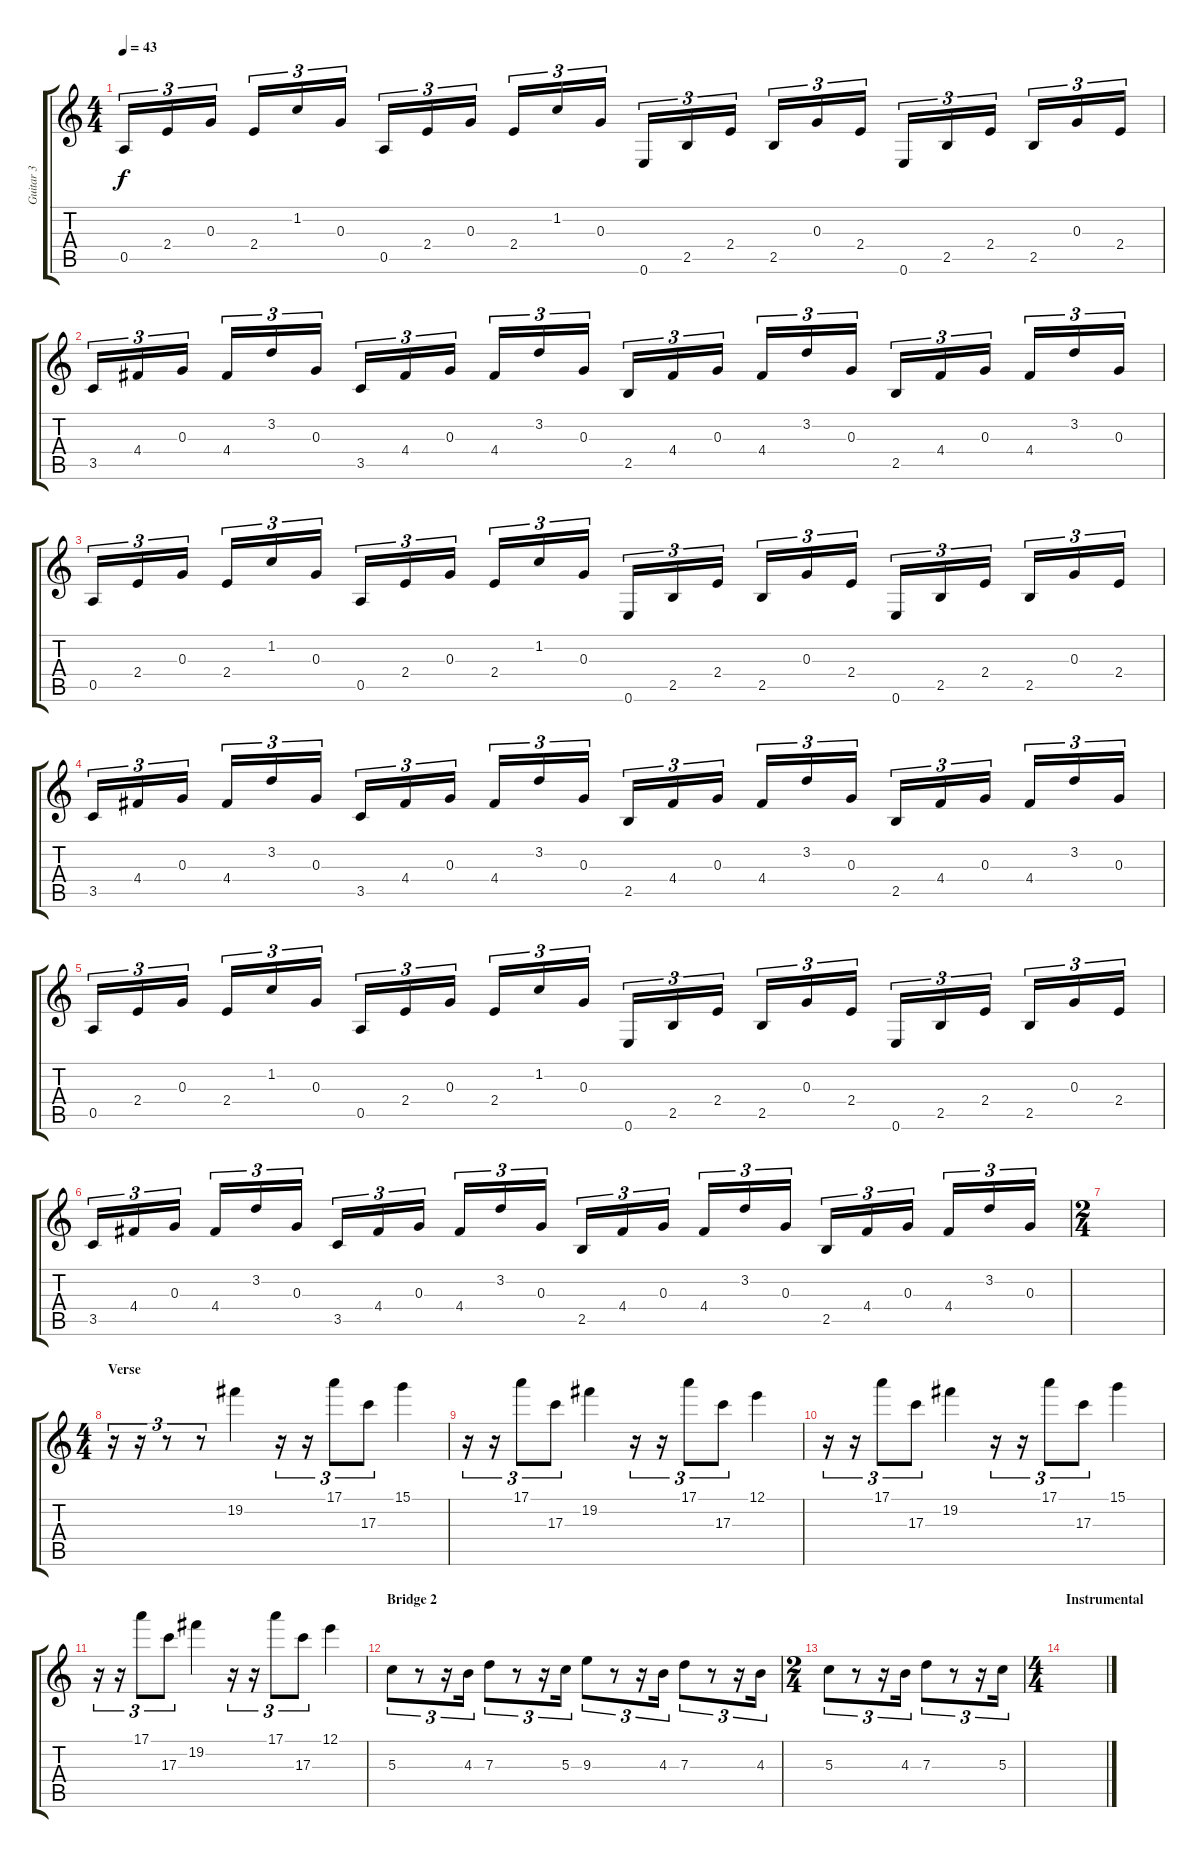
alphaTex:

\track ("Guitar 3" "Guitar 3") {instrument acousticguitarnylon}
\staff {score tabs}
\tuning (E4 B3 G3 D3 A2 E2) {hide}
\ts (4 4)
\tempo 43
\clef g2
\ks c
0.5.16{tu (3 2) dy f} 2.4.16{tu (3 2)} 0.3.16{tu (3 2)} 2.4.16{tu (3 2)} 1.2.16{tu (3 2)} 0.3.16{tu (3 2)} 0.5.16{tu (3 2)} 2.4.16{tu (3 2)} 0.3.16{tu (3 2)} 2.4.16{tu (3 2)} 1.2.16{tu (3 2)} 0.3.16{tu (3 2)} 0.6.16{tu (3 2)} 2.5.16{tu (3 2)} 2.4.16{tu (3 2)} 2.5.16{tu (3 2)} 0.3.16{tu (3 2)} 2.4.16{tu (3 2)} 0.6.16{tu (3 2)} 2.5.16{tu (3 2)} 2.4.16{tu (3 2)} 2.5.16{tu (3 2)} 0.3.16{tu (3 2)} 2.4.16{tu (3 2)} |
3.5.16{tu (3 2) volume 8 instrument acousticguitarnylon} 4.4.16{tu (3 2)} 0.3.16{tu (3 2)} 4.4.16{tu (3 2)} 3.2.16{tu (3 2)} 0.3.16{tu (3 2)} 3.5.16{tu (3 2)} 4.4.16{tu (3 2)} 0.3.16{tu (3 2)} 4.4.16{tu (3 2)} 3.2.16{tu (3 2)} 0.3.16{tu (3 2)} 2.5.16{tu (3 2)} 4.4.16{tu (3 2)} 0.3.16{tu (3 2)} 4.4.16{tu (3 2)} 3.2.16{tu (3 2)} 0.3.16{tu (3 2)} 2.5.16{tu (3 2)} 4.4.16{tu (3 2)} 0.3.16{tu (3 2)} 4.4.16{tu (3 2)} 3.2.16{tu (3 2)} 0.3.16{tu (3 2)} |
0.5.16{tu (3 2)} 2.4.16{tu (3 2)} 0.3.16{tu (3 2)} 2.4.16{tu (3 2)} 1.2.16{tu (3 2)} 0.3.16{tu (3 2)} 0.5.16{tu (3 2)} 2.4.16{tu (3 2)} 0.3.16{tu (3 2)} 2.4.16{tu (3 2)} 1.2.16{tu (3 2)} 0.3.16{tu (3 2)} 0.6.16{tu (3 2)} 2.5.16{tu (3 2)} 2.4.16{tu (3 2)} 2.5.16{tu (3 2)} 0.3.16{tu (3 2)} 2.4.16{tu (3 2)} 0.6.16{tu (3 2)} 2.5.16{tu (3 2)} 2.4.16{tu (3 2)} 2.5.16{tu (3 2)} 0.3.16{tu (3 2)} 2.4.16{tu (3 2)} |
3.5.16{tu (3 2) volume 8 instrument acousticguitarnylon} 4.4.16{tu (3 2)} 0.3.16{tu (3 2)} 4.4.16{tu (3 2)} 3.2.16{tu (3 2)} 0.3.16{tu (3 2)} 3.5.16{tu (3 2)} 4.4.16{tu (3 2)} 0.3.16{tu (3 2)} 4.4.16{tu (3 2)} 3.2.16{tu (3 2)} 0.3.16{tu (3 2)} 2.5.16{tu (3 2)} 4.4.16{tu (3 2)} 0.3.16{tu (3 2)} 4.4.16{tu (3 2)} 3.2.16{tu (3 2)} 0.3.16{tu (3 2)} 2.5.16{tu (3 2)} 4.4.16{tu (3 2)} 0.3.16{tu (3 2)} 4.4.16{tu (3 2)} 3.2.16{tu (3 2)} 0.3.16{tu (3 2)} |
0.5.16{tu (3 2)} 2.4.16{tu (3 2)} 0.3.16{tu (3 2)} 2.4.16{tu (3 2)} 1.2.16{tu (3 2)} 0.3.16{tu (3 2)} 0.5.16{tu (3 2)} 2.4.16{tu (3 2)} 0.3.16{tu (3 2)} 2.4.16{tu (3 2)} 1.2.16{tu (3 2)} 0.3.16{tu (3 2)} 0.6.16{tu (3 2)} 2.5.16{tu (3 2)} 2.4.16{tu (3 2)} 2.5.16{tu (3 2)} 0.3.16{tu (3 2)} 2.4.16{tu (3 2)} 0.6.16{tu (3 2)} 2.5.16{tu (3 2)} 2.4.16{tu (3 2)} 2.5.16{tu (3 2)} 0.3.16{tu (3 2)} 2.4.16{tu (3 2)} |
3.5.16{tu (3 2) volume 8 instrument acousticguitarnylon} 4.4.16{tu (3 2)} 0.3.16{tu (3 2)} 4.4.16{tu (3 2)} 3.2.16{tu (3 2)} 0.3.16{tu (3 2)} 3.5.16{tu (3 2)} 4.4.16{tu (3 2)} 0.3.16{tu (3 2)} 4.4.16{tu (3 2)} 3.2.16{tu (3 2)} 0.3.16{tu (3 2)} 2.5.16{tu (3 2)} 4.4.16{tu (3 2)} 0.3.16{tu (3 2)} 4.4.16{tu (3 2)} 3.2.16{tu (3 2)} 0.3.16{tu (3 2)} 2.5.16{tu (3 2)} 4.4.16{tu (3 2)} 0.3.16{tu (3 2)} 4.4.16{tu (3 2)} 3.2.16{tu (3 2)} 0.3.16{tu (3 2)} |
\ts (2 4)
|
\ts (4 4)
\section ("" "Verse")
r.16{tu (3 2) volume 8} r.16{tu (3 2)} r.8{tu (3 2)} r.8{tu (3 2)} 19.2.4 r.16{tu (3 2)} r.16{tu (3 2)} 17.1.8{tu (3 2)} 17.3.8{tu (3 2)} 15.1.4 |
r.16{tu (3 2)} r.16{tu (3 2)} 17.1.8{tu (3 2)} 17.3.8{tu (3 2)} 19.2.4 r.16{tu (3 2)} r.16{tu (3 2)} 17.1.8{tu (3 2)} 17.3.8{tu (3 2)} 12.1.4 |
r.16{tu (3 2)} r.16{tu (3 2)} 17.1.8{tu (3 2)} 17.3.8{tu (3 2)} 19.2.4 r.16{tu (3 2)} r.16{tu (3 2)} 17.1.8{tu (3 2)} 17.3.8{tu (3 2)} 15.1.4 |
r.16{tu (3 2)} r.16{tu (3 2)} 17.1.8{tu (3 2)} 17.3.8{tu (3 2)} 19.2.4 r.16{tu (3 2)} r.16{tu (3 2)} 17.1.8{tu (3 2)} 17.3.8{tu (3 2)} 12.1.4 |
\section ("" "Bridge 2")
5.3.8{tu (3 2) volume 13 instrument electricguitarjazz} r.8{tu (3 2)} r.16{tu (3 2)} 4.3.16{tu (3 2)} 7.3.8{tu (3 2)} r.8{tu (3 2)} r.16{tu (3 2)} 5.3.16{tu (3 2)} 9.3.8{tu (3 2)} r.8{tu (3 2)} r.16{tu (3 2)} 4.3.16{tu (3 2)} 7.3.8{tu (3 2)} r.8{tu (3 2)} r.16{tu (3 2)} 4.3.16{tu (3 2)} |
\ts (2 4)
5.3.8{tu (3 2)} r.8{tu (3 2)} r.16{tu (3 2)} 4.3.16{tu (3 2)} 7.3.8{tu (3 2)} r.8{tu (3 2)} r.16{tu (3 2)} 5.3.16{tu (3 2)} |
\ts (4 4)
\section ("" "Instrumental")
